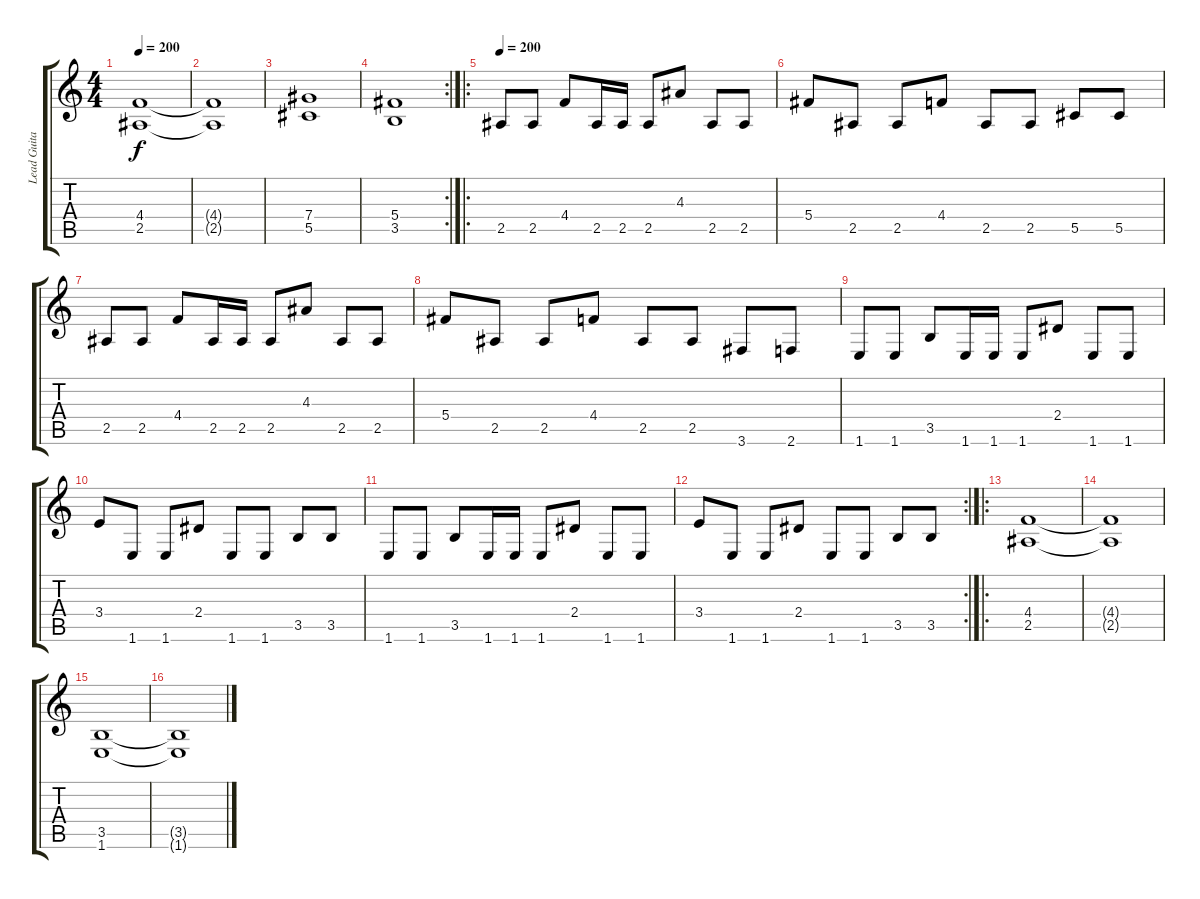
\track ("Lead Guitar" "Lead Guita") {instrument distortionguitar}
\staff {score tabs}
\tuning (Eb4 Bb3 Gb3 Db3 Ab2 Eb2) {hide}
\ts (4 4)
\tempo 200
\clef g2
\ks c
(4.4 2.5).1{dy f} |
(4.4{t} 2.5{t}).1 |
(7.4 5.5).1 |
\rc 2
(5.4 3.5).1 |
\ro
\tempo 200
2.5.8 2.5.8 4.4.8 2.5.16 2.5.16 2.5.8 4.3.8 2.5.8 2.5.8 |
5.4.8 2.5.8 2.5.8 4.4.8 2.5.8 2.5.8 5.5.8 5.5.8 |
2.5.8 2.5.8 4.4.8 2.5.16 2.5.16 2.5.8 4.3.8 2.5.8 2.5.8 |
5.4.8 2.5.8 2.5.8 4.4.8 2.5.8 2.5.8 3.6.8 2.6.8 |
1.6.8 1.6.8 3.5.8 1.6.16 1.6.16 1.6.8 2.4.8 1.6.8 1.6.8 |
3.4.8 1.6.8 1.6.8 2.4.8 1.6.8 1.6.8 3.5.8 3.5.8 |
1.6.8 1.6.8 3.5.8 1.6.16 1.6.16 1.6.8 2.4.8 1.6.8 1.6.8 |
\rc 2
3.4.8 1.6.8 1.6.8 2.4.8 1.6.8 1.6.8 3.5.8 3.5.8 |
\ro
(4.4 2.5).1 |
(4.4{t} 2.5{t}).1 |
(3.5 1.6).1 |
(3.5{t} 1.6{t}).1
